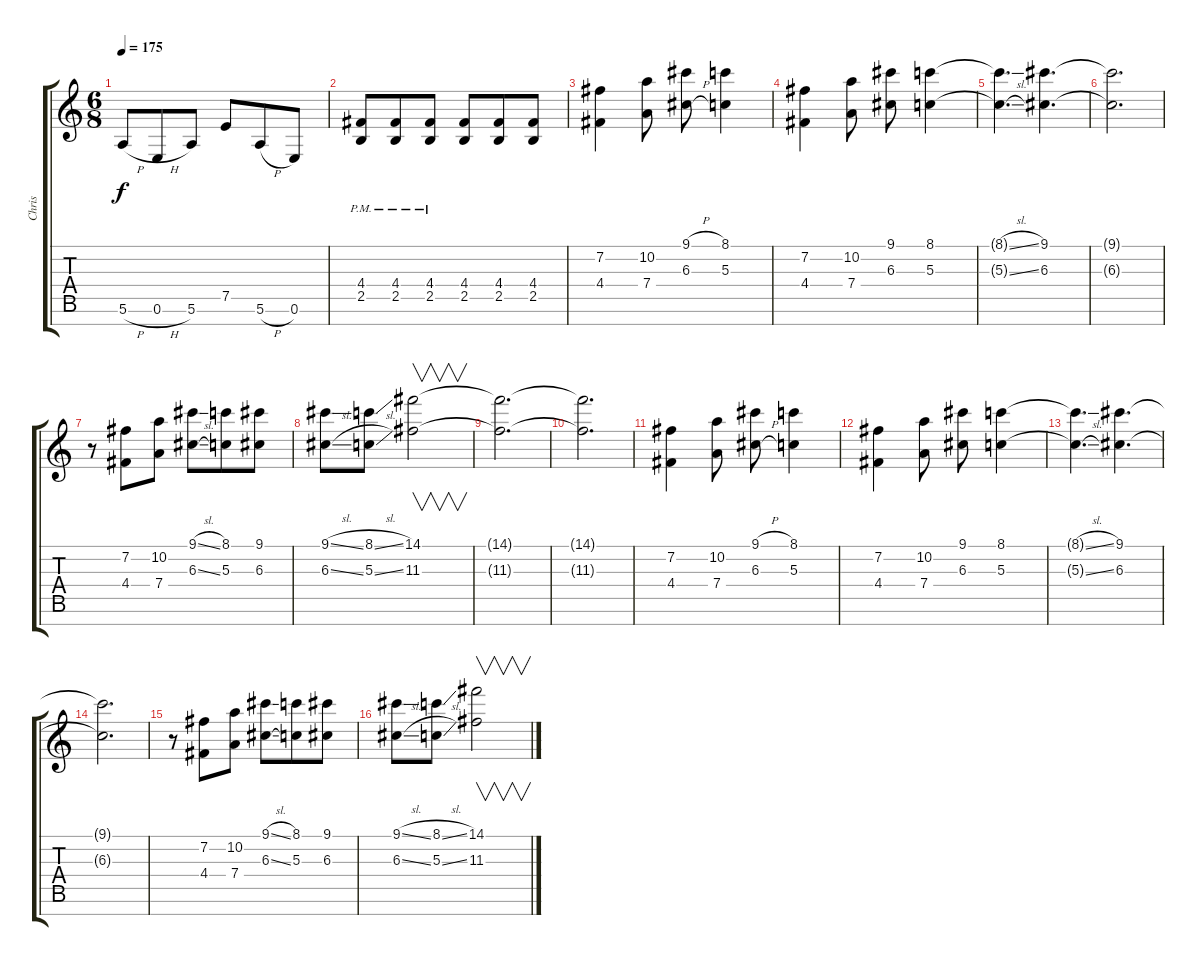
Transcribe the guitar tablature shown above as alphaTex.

\track ("Chris" "Chris") {instrument overdrivenguitar}
\staff {score tabs}
\tuning (E4 B3 G3 D3 A2 E2 B1) {hide}
\ts (6 8)
\tempo 175
\clef g2
\ks c
5.6{h}.8{dy f} 0.6{h}.8 5.6.8 7.5.8 5.6{h}.8 0.6.8 |
(4.4 2.5{pm}).8 (4.4 2.5{pm}).8 (4.4 2.5{pm}).8 (4.4 2.5).8 (4.4 2.5).8 (4.4 2.5).8 |
(7.2 4.4).4 (10.2 7.4).8 (9.1{h} 6.3{h}).8 (8.1 5.3).4 |
(7.2 4.4).4 (10.2 7.4).8 (9.1 6.3).8 (8.1 5.3).4 |
(8.1{sl t} 5.3{sl t}).4{d} (9.1 6.3).4{d} |
(9.1{t} 6.3{t}).2{d} |
r.8 (7.2 4.4).8 (10.2 7.4).8 (9.1{sl} 6.3{sl}).8 (8.1 5.3).8 (9.1 6.3).8 |
(9.1{sl} 6.3{sl}).8 (8.1{sl} 5.3{sl}).8 (14.1 11.3).2{v} |
(14.1{t} 11.3{t}).2{d} |
(14.1{t} 11.3{t}).2{d} |
(7.2 4.4).4 (10.2 7.4).8 (9.1{h} 6.3{h}).8 (8.1 5.3).4 |
(7.2 4.4).4 (10.2 7.4).8 (9.1 6.3).8 (8.1 5.3).4 |
(8.1{sl t} 5.3{sl t}).4{d} (9.1 6.3).4{d} |
(9.1{t} 6.3{t}).2{d} |
r.8 (7.2 4.4).8 (10.2 7.4).8 (9.1{sl} 6.3{sl}).8 (8.1 5.3).8 (9.1 6.3).8 |
(9.1{sl} 6.3{sl}).8 (8.1{sl} 5.3{sl}).8 (14.1 11.3).2{v}
